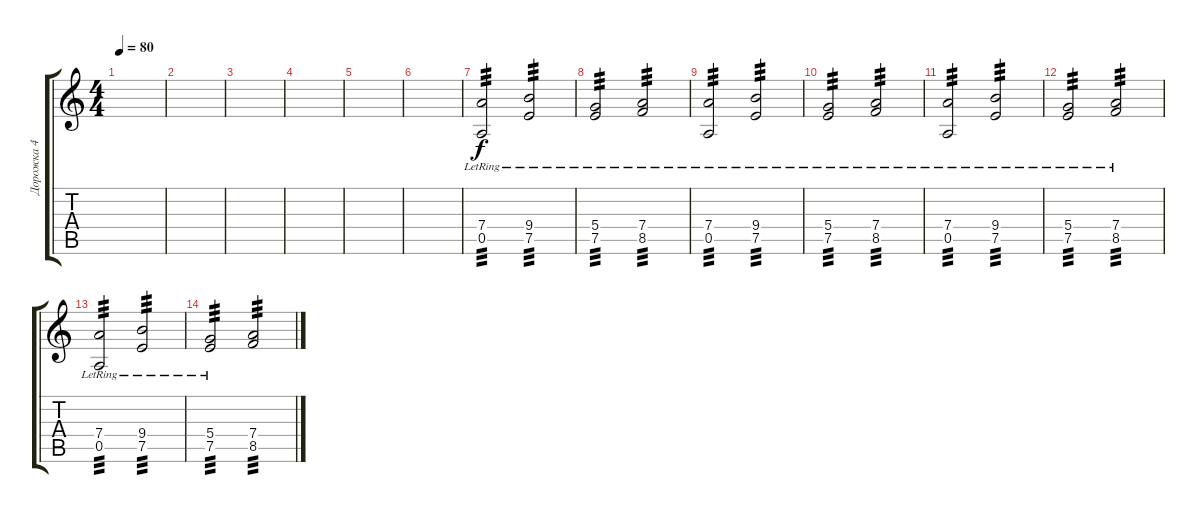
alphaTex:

\track ("Дорожка 4" "Дорожка 4") {instrument distortionguitar}
\staff {score tabs}
\tuning (E4 B3 G3 D3 A2 E2) {hide}
\ts (4 4)
\tempo 80
\clef g2
\ks c
|
|
|
|
|
|
(7.4{lr} 0.5{lr}).2{tp 3} (9.4{lr} 7.5{lr}).2{tp 3} |
(5.4{lr} 7.5{lr}).2{tp 3} (7.4{lr} 8.5{lr}).2{tp 3} |
(7.4{lr} 0.5{lr}).2{tp 3} (9.4{lr} 7.5{lr}).2{tp 3} |
(5.4{lr} 7.5{lr}).2{tp 3} (7.4{lr} 8.5{lr}).2{tp 3} |
(7.4{lr} 0.5{lr}).2{tp 3} (9.4{lr} 7.5{lr}).2{tp 3} |
(5.4{lr} 7.5{lr}).2{tp 3} (7.4{lr} 8.5{lr}).2{tp 3} |
(7.4{lr} 0.5{lr}).2{tp 3} (9.4{lr} 7.5{lr}).2{tp 3} |
(5.4{lr} 7.5{lr}).2{tp 3} (7.4 8.5).2{tp 3}
